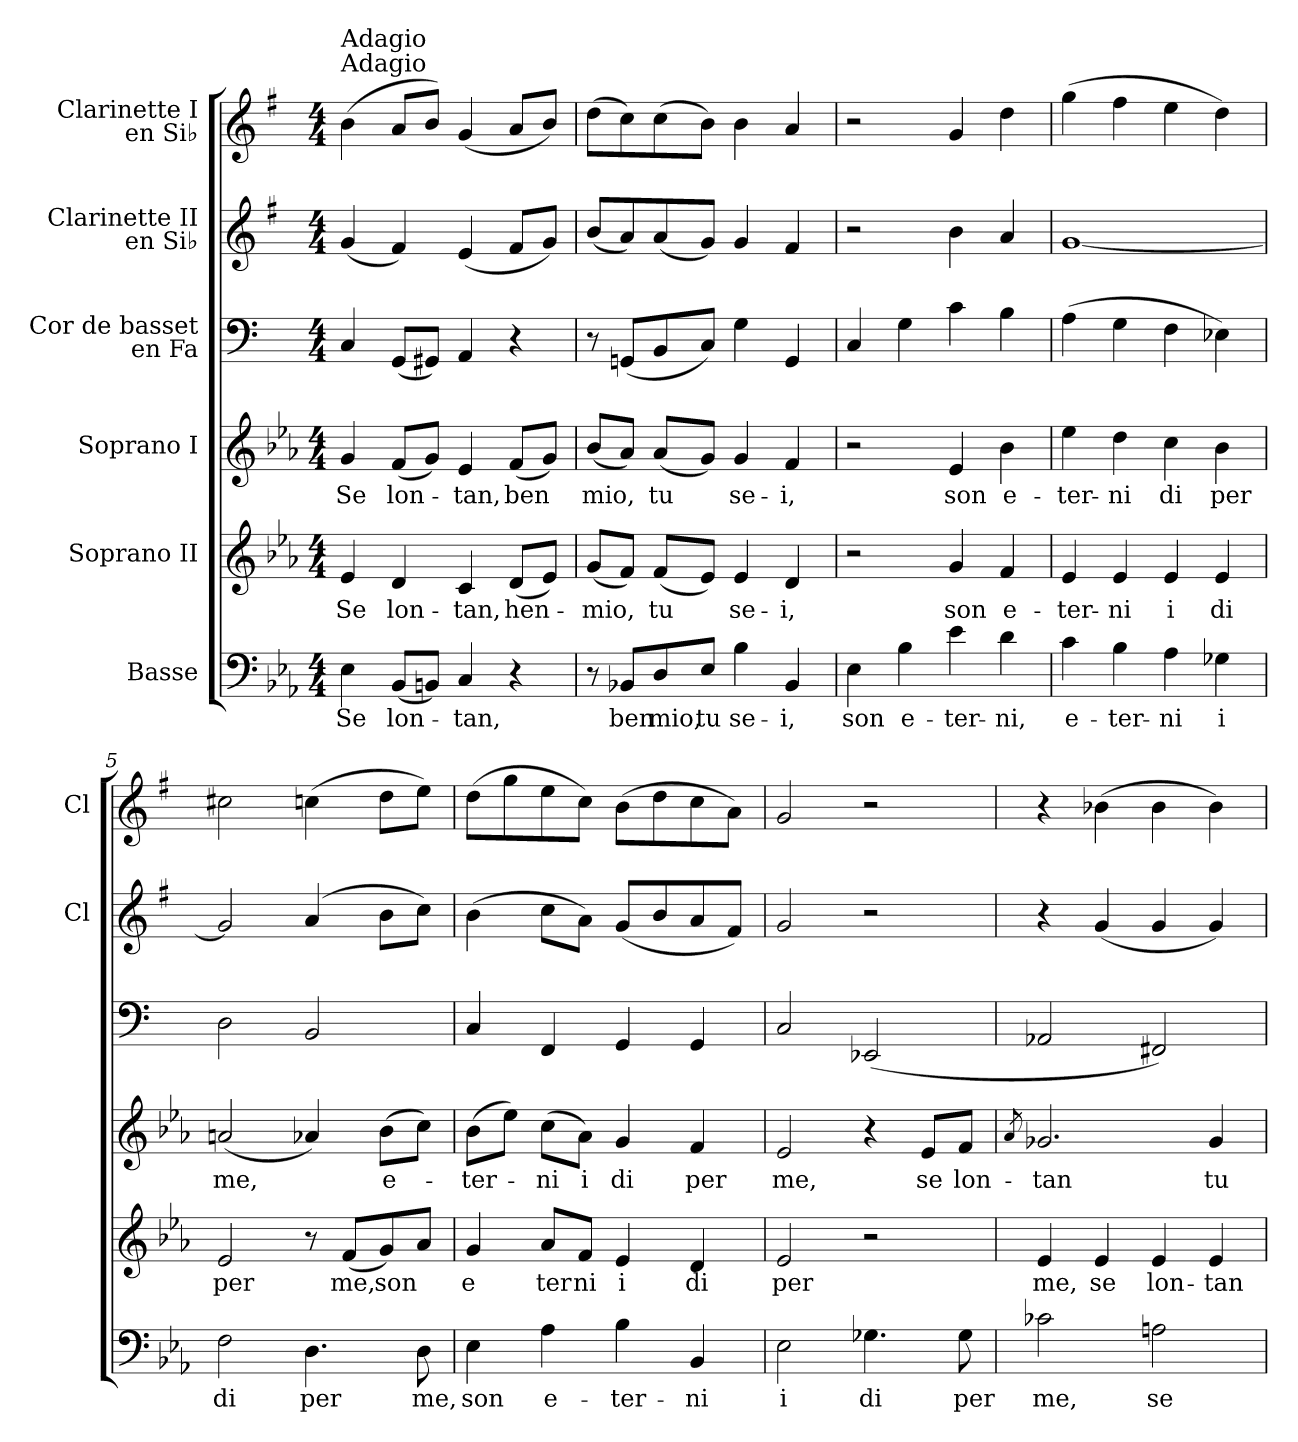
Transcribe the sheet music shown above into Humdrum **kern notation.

**kern	**text	**kern	**text	**kern	**text	**kern	**kern	**kern
*part6	*part6	*part5	*part5	*part4	*part4	*part3	*part2	*part1
*staff6	*staff6	*staff5	*staff5	*staff4	*staff4	*staff3	*staff2	*staff1
*I"Basse	*	*I"Soprano II	*	*I"Soprano I	*	*I"Cor de basset\nen Fa	*I"Clarinette II\nen Si♭	*I"Clarinette I\nen Si♭
*	*	*	*	*	*	*	*I'Cl	*I'Cl
*clefF4	*	*clefG2	*	*clefG2	*	*clefF4	*clefG2	*clefG2
*	*	*	*	*	*	*ITrd1c2	*ITrd1c2	*ITrd1c2
*k[b-e-a-]	*	*k[b-e-a-]	*	*k[b-e-a-]	*	*k[b-e-]	*k[b-]	*k[b-]
*E-:	*	*E-:	*	*E-:	*	*B-:	*F:	*F:
*M4/4	*	*M4/4	*	*M4/4	*	*M4/4	*M4/4	*M4/4
*MM72	*	*MM72	*	*MM72	*	*MM72	*MM72	*MM72
=1	=1	=1	=1	=1	=1	=1	=1	=1
!	!	!	!	!	!	!	!	!LO:TX:a:t=Adagio
!	!	!	!	!	!	!	!	!LO:TX:a:t=Adagio
4E-	Se	4e-	Se	4g	Se	4BB-	(4f	(4a
(8BB-L	lon-	4d	lon-	(8fL	lon-	(8FFL	4e)	8gL
8BBnJ)	.	.	.	8gJ)	.	8FF#XJ)	.	8aJ)
4C	-tan,	4c	-tan,	4e-	-tan,	4GG	(4d	(4f
4r	.	(8dL	hen-	(8fL	ben	4r	8eL	8gL
.	.	8e-J)	.	8gJ)	.	.	8fJ)	8aJ)
=2	=2	=2	=2	=2	=2	=2	=2	=2
8r	.	(8gL	-mio,	(8b-L	mio,	8r	(8aL	(8ccL
8BB-XL	ben	8fJ)	.	8a-J)	.	(8FFnL	8g)	8b-)
8D	mio,	(8fL	tu	(8a-L	tu	8AA	(8g	(8b-
8E-J	tu	8e-J)	.	8gJ)	.	8BB-J)	8fJ)	8aJ)
4B-	se-	4e-	se-	4g	se-	4F	4f	4a
4BB-	-i,	4d	-i,	4f	-i,	4FF	4e	4g
=3	=3	=3	=3	=3	=3	=3	=3	=3
4E-	son	2r	.	2r	.	4BB-	2r	2r
4B-	e-	.	.	.	.	4F	.	.
4e-	-ter-	4g	son	4e-	son	4B-	4a	4f
4d	-ni,	4f	e-	4b-	e-	4A	4g	4cc
=4	=4	=4	=4	=4	=4	=4	=4	=4
4c	e-	4e-	-ter-	4ee-	-ter-	(4G	[1f	(4ff
4B-	-ter-	4e-	-ni	4dd	-ni	4F	.	4ee
4A-	-ni	4e-	i	4cc	di	4E-	.	4dd
4G-X	i	4e-	di	4b-	per	4D-X)	.	4cc)
=5	=5	=5	=5	=5	=5	=5	=5	=5
2F	di	2e-	per	(2an	me,	2C	2f]	2bn
4.D	per	8r	.	4a-X)	.	2AA	(4g	(4b-X
.	.	(8fL	me,	.	.	.	.	.
.	.	8g)	son	(8b-L	e-	.	8aL	8ccL
8D	me,	8a-J	.	8ccJ)	.	.	8b-J)	8ddJ)
=6	=6	=6	=6	=6	=6	=6	=6	=6
4E-	son	4g	e­	(8b-L	-ter-	4BB-	(4a	(8ccL
.	.	.	.	8ee-J)	.	.	.	8ff
4A-	e-	8a-L	ter	(8ccL	-ni	4EE-	8b-L	8dd
.	.	8fJ	ni	8a-J)	i	.	8gJ)	8b-J)
4B-	-ter-	4e-	i	4g	di	4FF	(8fL	(8aL
.	.	.	.	.	.	.	8a	8cc
4BB-	-ni	4d	di	4f	per	4FF	8g	8b-
.	.	.	.	.	.	.	8eJ)	8gJ)
=7	=7	=7	=7	=7	=7	=7	=7	=7
2E-	i	2e-	per	2e-	me,	2BB-	2f	2f
4.G-X	di	2r	.	4r	.	(2DD-X	2r	2r
.	.	.	.	8e-L	se	.	.	.
8G-	per	.	.	8fJ	lon-	.	.	.
=8	=8	=8	=8	=8	=8	=8	=8	=8
.	.	.	.	8qa-	.	.	.	.
2c-X	me,	4e-	me,	2.g-X	-tan	2GG-X	4r	4r
.	.	4e-	se	.	.	.	(4f	(4a-X
2An	se	4e-	lon-	.	.	2EEn)	4f	4a-
.	.	4e-	-tan	4g-	tu	.	4f)	4a-)
=	=	=	=	=	=	=	=	=
*-	*-	*-	*-	*-	*-	*-	*-	*-
